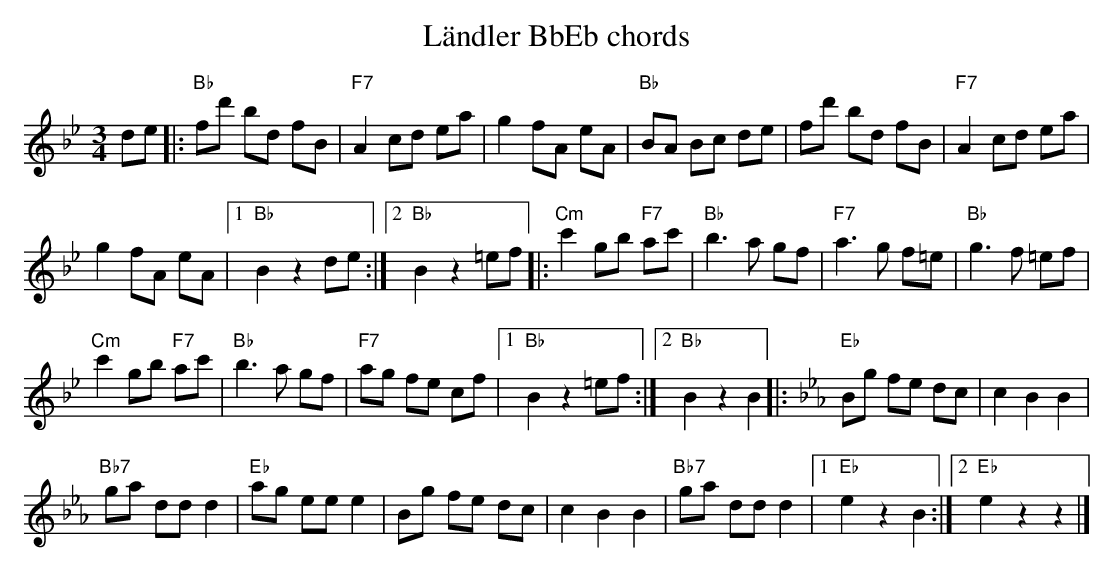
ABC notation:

X:1
T:Ländler BbEb chords
M:3/4
L:1/8
K:Bb %%MIDI gchordon
de |: "Bb"fd' bd fB | "F7"A2 cd ea | g2 fA eA | "Bb"BA Bc de | fd' bd fB | "F7"A2 cd ea |
g2 fA eA |1 "Bb"B2 z2 de :|2 "Bb"B2 z2 =ef |: "Cm"c'2 gb "F7"ac' | "Bb"b3a gf | "F7"a3g f=e | "Bb"g3f =ef |
"Cm"c'2 gb "F7"ac' | "Bb"b3a gf | "F7"ag fe cf |1 "Bb"B2 z2 =ef :|2 "Bb"B2 z2 B2 |: [K:Eb] "Eb"Bg fe dc | c2B2B2 |
"Bb7"ga dd d2 | "Eb"ag ee e2 | Bg fe dc | c2B2B2 | "Bb7"ga dd d2 |1 "Eb"e2 z2 B2 :|2 "Eb"e2 z2z2 |]
